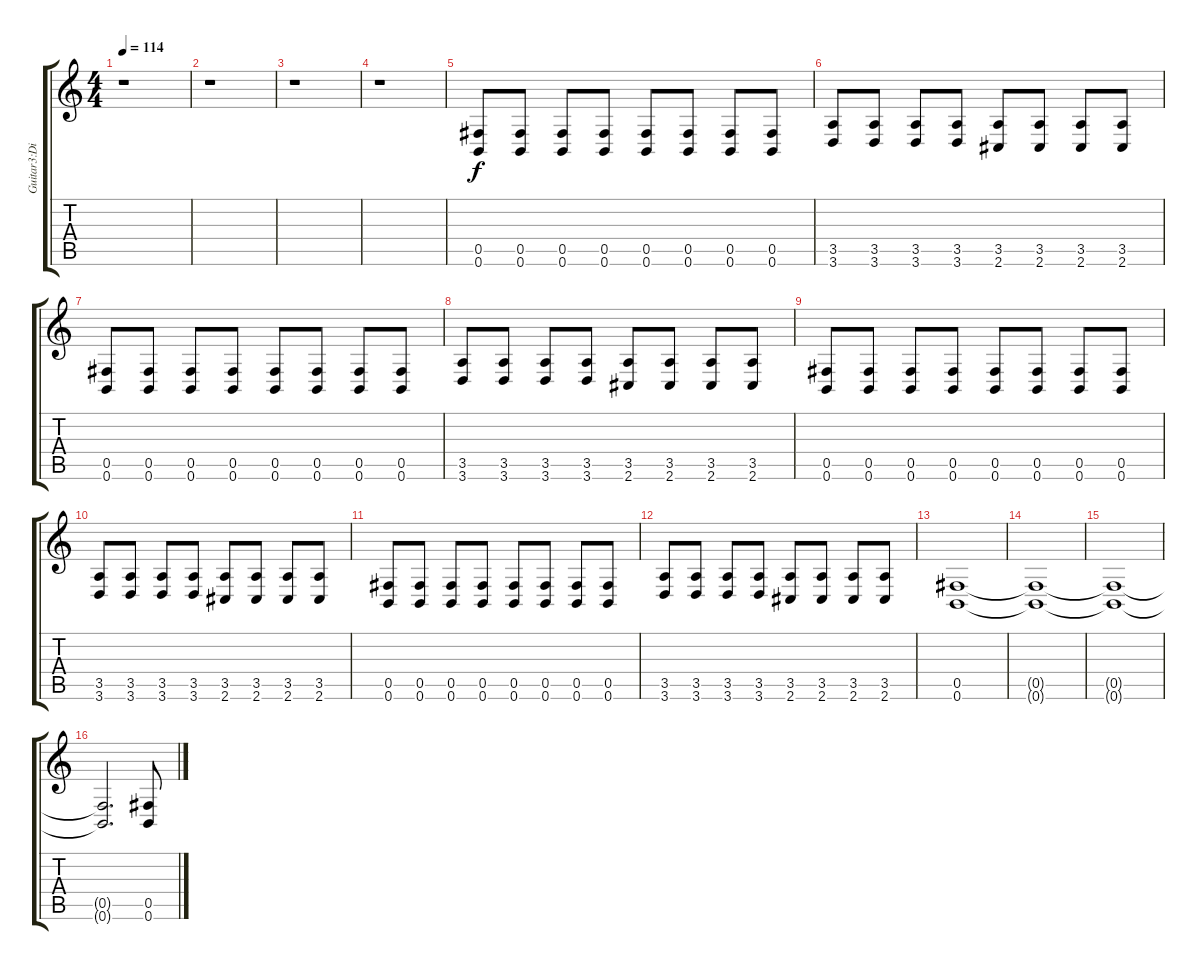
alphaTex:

\track ("Guitar3:Distortion<1 Half Down, 6th=B>" "Guitar3:Di") {instrument distortionguitar}
\staff {score tabs}
\tuning (Db4 Ab3 E3 B2 Gb2 B1) {hide}
\ts (4 4)
\tempo 114
\clef g2
\ks c
r.1{dy f} |
r.1 |
r.1 |
r.1 |
(0.5 0.6).8 (0.5 0.6).8 (0.5 0.6).8 (0.5 0.6).8 (0.5 0.6).8 (0.5 0.6).8 (0.5 0.6).8 (0.5 0.6).8 |
(3.5 3.6).8 (3.5 3.6).8 (3.5 3.6).8 (3.5 3.6).8 (3.5 2.6).8 (3.5 2.6).8 (3.5 2.6).8 (3.5 2.6).8 |
(0.5 0.6).8 (0.5 0.6).8 (0.5 0.6).8 (0.5 0.6).8 (0.5 0.6).8 (0.5 0.6).8 (0.5 0.6).8 (0.5 0.6).8 |
(3.5 3.6).8 (3.5 3.6).8 (3.5 3.6).8 (3.5 3.6).8 (3.5 2.6).8 (3.5 2.6).8 (3.5 2.6).8 (3.5 2.6).8 |
(0.5 0.6).8 (0.5 0.6).8 (0.5 0.6).8 (0.5 0.6).8 (0.5 0.6).8 (0.5 0.6).8 (0.5 0.6).8 (0.5 0.6).8 |
(3.5 3.6).8 (3.5 3.6).8 (3.5 3.6).8 (3.5 3.6).8 (3.5 2.6).8 (3.5 2.6).8 (3.5 2.6).8 (3.5 2.6).8 |
(0.5 0.6).8 (0.5 0.6).8 (0.5 0.6).8 (0.5 0.6).8 (0.5 0.6).8 (0.5 0.6).8 (0.5 0.6).8 (0.5 0.6).8 |
(3.5 3.6).8 (3.5 3.6).8 (3.5 3.6).8 (3.5 3.6).8 (3.5 2.6).8 (3.5 2.6).8 (3.5 2.6).8 (3.5 2.6).8 |
(0.5 0.6).1 |
(0.5{t} 0.6{t}).1 |
(0.5{t} 0.6{t}).1 |
(0.5{t} 0.6{t}).2{d} (0.5 0.6).8
